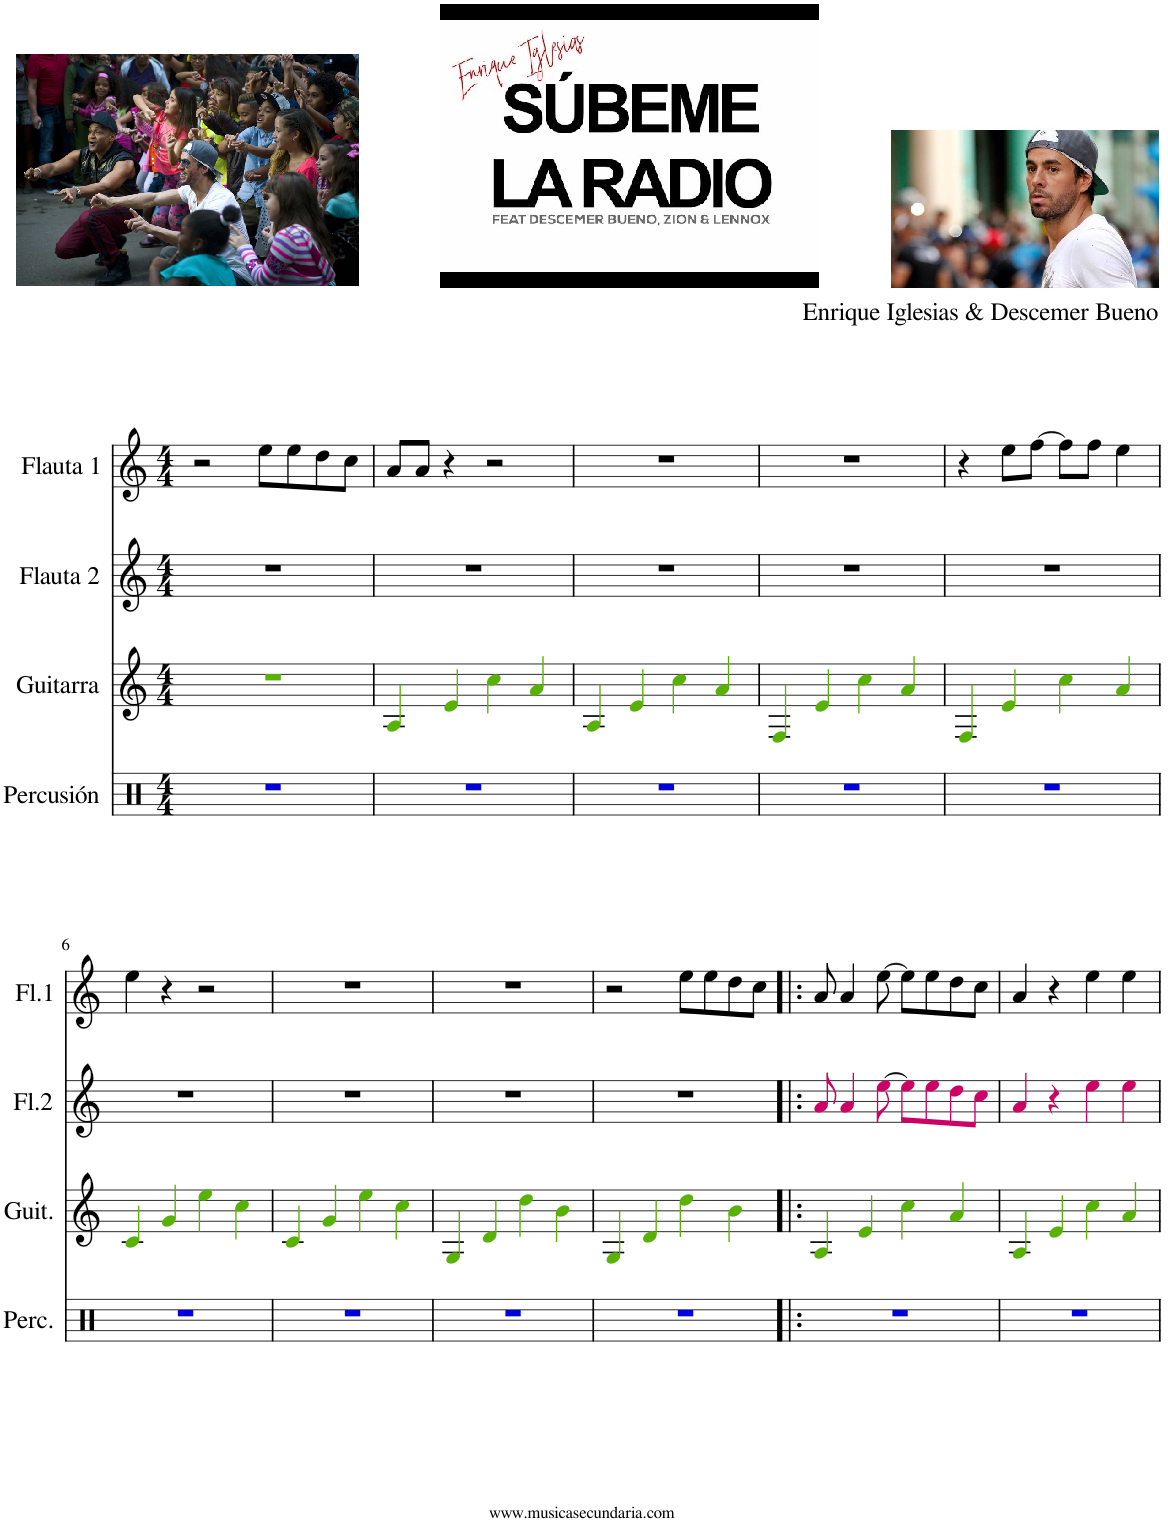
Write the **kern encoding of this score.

**kern	**kern	**kern	**kern
*part4	*part3	*part2	*part1
*staff4	*staff3	*staff2	*staff1
*I"Percusión	*I"Guitarra	*I"Flauta 2	*I"Flauta 1
*I'Perc.	*I'Guit.	*I'Fl.2	*I'Fl.1
*clefX	*clefG2	*clefG2	*clefG2
*k[]	*k[]	*k[]	*k[]
*M4/4	*M4/4	*M4/4	*M4/4
=1	=1	=1	=1
1r	1r	1r	2r
.	.	.	8ee\L
.	.	.	8ee\
.	.	.	8dd\
.	.	.	8cc\J
=2	=2	=2	=2
1r	4Ai/	1r	8a/L
.	.	.	8a/J
.	4ei/	.	4r
.	4cci\	.	2r
.	4ai/	.	.
=3	=3	=3	=3
1r	4Ai/	1r	1r
.	4ei/	.	.
.	4cci\	.	.
.	4ai/	.	.
=4	=4	=4	=4
1r	4Fi/	1r	1r
.	4ei/	.	.
.	4cci\	.	.
.	4ai/	.	.
=5	=5	=5	=5
1r	4Fi/	1r	4r
.	4ei/	.	8ee\L
.	.	.	[8ff\J
.	4cci\	.	8ff\L]
.	.	.	8ff\J
.	4ai/	.	4ee\
!!LO:LB:g=z
=6	=6	=6	=6
1r	4ci/	1r	4ee\
.	4gi/	.	4r
.	4eei\	.	2r
.	4cci\	.	.
=7	=7	=7	=7
1r	4ci/	1r	1r
.	4gi/	.	.
.	4eei\	.	.
.	4cci\	.	.
=8	=8	=8	=8
1r	4Gi/	1r	1r
.	4di/	.	.
.	4ddi\	.	.
.	4bi\	.	.
=9	=9	=9	=9
1r	4Gi/	1r	2r
.	4di/	.	.
.	4ddi\	.	8ee\L
.	.	.	8ee\
.	4bi\	.	8dd\
.	.	.	8cc\J
=10!|:	=10!|:	=10!|:	=10!|:
1r	4Ai/	8aj/	8a/
.	.	4aj/	4a/
.	4ei/	.	.
.	.	[8eej\	[8ee\
.	4cci\	8eej\L]	8ee\L]
.	.	8eej\	8ee\
.	4ai/	8ddj\	8dd\
.	.	8ccj\J	8cc\J
=11	=11	=11	=11
1r	4Ai/	4aj/	4a/
.	4ei/	4r	4r
.	4cci\	4eej\	4ee\
.	4ai/	4eej\	4ee\
=	=	=	=
*-	*-	*-	*-
